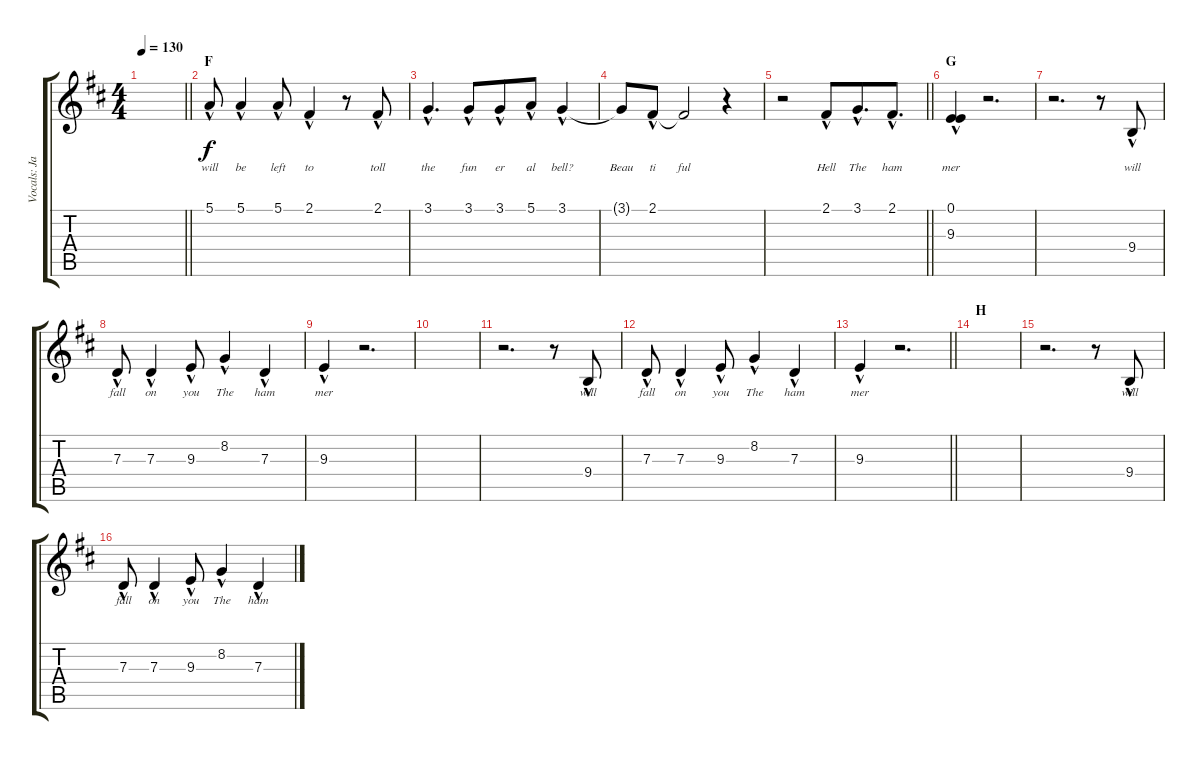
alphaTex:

\track ("Vocals: Jack" "Vocals: Ja") {instrument lead2sawtooth}
\staff {score tabs}
\tuning (E4 B3 G3 D3 A2 E2) {hide}
\ts (4 4)
\tempo 130
\clef g2
\barLineRight lightlight
\ks d
|
\section ("" "F")
5.1{hac}.8{lyrics (0 "will") lyrics (1 "") lyrics (2 "") lyrics (3 "") lyrics (4 "")} 5.1{hac}.4{lyrics (0 "be") lyrics (1 "") lyrics (2 "") lyrics (3 "") lyrics (4 "")} 5.1{hac}.8{lyrics (0 "left") lyrics (1 "") lyrics (2 "") lyrics (3 "") lyrics (4 "")} 2.1{hac}.4{lyrics (0 "to") lyrics (1 "") lyrics (2 "") lyrics (3 "") lyrics (4 "")} r.8 2.1{hac}.8{lyrics (0 "toll") lyrics (1 "") lyrics (2 "") lyrics (3 "") lyrics (4 "")} |
3.1{hac}.4{d lyrics (0 "the") lyrics (1 "") lyrics (2 "") lyrics (3 "") lyrics (4 "")} 3.1{hac}.8{lyrics (0 "fun") lyrics (1 "") lyrics (2 "") lyrics (3 "") lyrics (4 "") beam merge} 3.1{hac}.8{lyrics (0 "er") lyrics (1 "") lyrics (2 "") lyrics (3 "") lyrics (4 "")} 5.1{hac}.8{lyrics (0 "al") lyrics (1 "") lyrics (2 "") lyrics (3 "") lyrics (4 "")} 3.1{hac}.4{lyrics (0 "bell?") lyrics (1 "") lyrics (2 "") lyrics (3 "") lyrics (4 "")} |
3.1{t}.8{lyrics (0 "Beau") lyrics (1 "") lyrics (2 "") lyrics (3 "") lyrics (4 "")} 2.1{hac}.8{lyrics (0 "ti") lyrics (1 "") lyrics (2 "") lyrics (3 "") lyrics (4 "")} 2.1{t}.2{lyrics (0 "ful") lyrics (1 "") lyrics (2 "") lyrics (3 "") lyrics (4 "")} r.4 |
\barLineRight lightlight
r.2 2.1{hac}.8{lyrics (0 "Hell") lyrics (1 "") lyrics (2 "") lyrics (3 "") lyrics (4 "")} 3.1{hac}.8{d lyrics (0 "The") lyrics (1 "") lyrics (2 "") lyrics (3 "") lyrics (4 "") beam merge} 2.1{hac}.8{d lyrics (0 "ham") lyrics (1 "") lyrics (2 "") lyrics (3 "") lyrics (4 "")} |
\section ("" "G")
(0.1{hac} 9.3{hac}).4{lyrics (0 "mer") lyrics (1 "") lyrics (2 "") lyrics (3 "") lyrics (4 "")} r.2{d} |
r.2{d} r.8 9.4{hac}.8{lyrics (0 "will") lyrics (1 "") lyrics (2 "") lyrics (3 "") lyrics (4 "")} |
7.3{hac}.8{lyrics (0 "fall") lyrics (1 "") lyrics (2 "") lyrics (3 "") lyrics (4 "")} 7.3{hac}.4{lyrics (0 "on") lyrics (1 "") lyrics (2 "") lyrics (3 "") lyrics (4 "")} 9.3{hac}.8{lyrics (0 "you") lyrics (1 "") lyrics (2 "") lyrics (3 "") lyrics (4 "")} 8.2{hac}.4{lyrics (0 "The") lyrics (1 "") lyrics (2 "") lyrics (3 "") lyrics (4 "")} 7.3{hac}.4{lyrics (0 "ham") lyrics (1 "") lyrics (2 "") lyrics (3 "") lyrics (4 "")} |
9.3{hac}.4{lyrics (0 "mer") lyrics (1 "") lyrics (2 "") lyrics (3 "") lyrics (4 "")} r.2{d} |
|
r.2{d} r.8 9.4{hac}.8{lyrics (0 "will") lyrics (1 "") lyrics (2 "") lyrics (3 "") lyrics (4 "")} |
7.3{hac}.8{lyrics (0 "fall") lyrics (1 "") lyrics (2 "") lyrics (3 "") lyrics (4 "")} 7.3{hac}.4{lyrics (0 "on") lyrics (1 "") lyrics (2 "") lyrics (3 "") lyrics (4 "")} 9.3{hac}.8{lyrics (0 "you") lyrics (1 "") lyrics (2 "") lyrics (3 "") lyrics (4 "")} 8.2{hac}.4{lyrics (0 "The") lyrics (1 "") lyrics (2 "") lyrics (3 "") lyrics (4 "")} 7.3{hac}.4{lyrics (0 "ham") lyrics (1 "") lyrics (2 "") lyrics (3 "") lyrics (4 "")} |
\barLineRight lightlight
9.3{hac}.4{lyrics (0 "mer") lyrics (1 "") lyrics (2 "") lyrics (3 "") lyrics (4 "")} r.2{d} |
\section ("" "H")
|
r.2{d} r.8 9.4{hac}.8{lyrics (0 "will") lyrics (1 "") lyrics (2 "") lyrics (3 "") lyrics (4 "")} |
7.3{hac}.8{lyrics (0 "fall") lyrics (1 "") lyrics (2 "") lyrics (3 "") lyrics (4 "")} 7.3{hac}.4{lyrics (0 "on") lyrics (1 "") lyrics (2 "") lyrics (3 "") lyrics (4 "")} 9.3{hac}.8{lyrics (0 "you") lyrics (1 "") lyrics (2 "") lyrics (3 "") lyrics (4 "")} 8.2{hac}.4{lyrics (0 "The") lyrics (1 "") lyrics (2 "") lyrics (3 "") lyrics (4 "")} 7.3{hac}.4{lyrics (0 "ham") lyrics (1 "") lyrics (2 "") lyrics (3 "") lyrics (4 "")}
